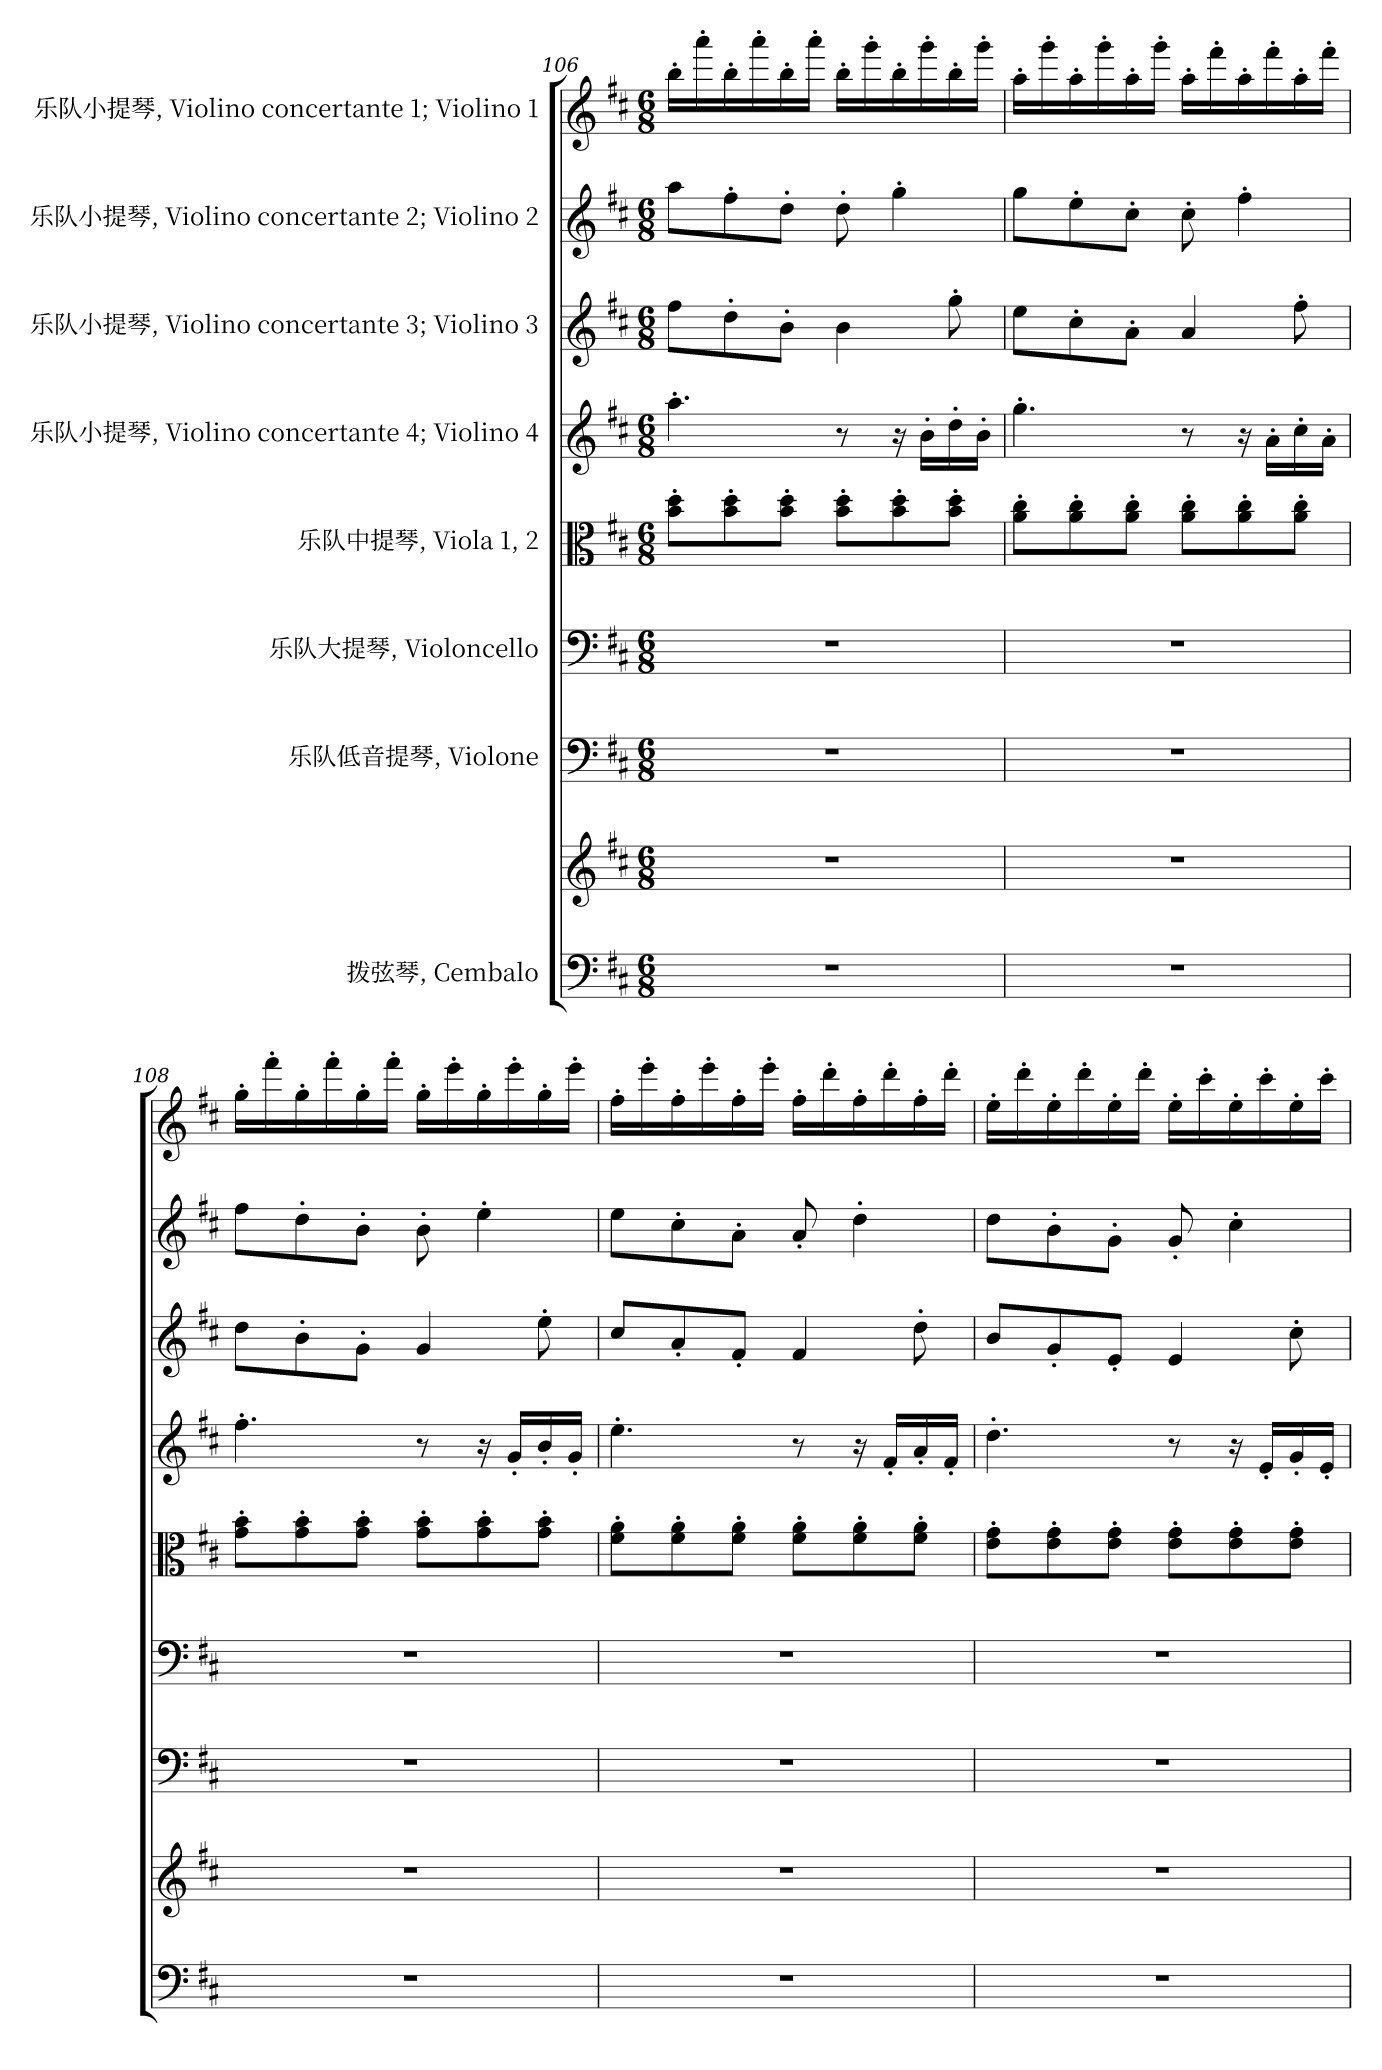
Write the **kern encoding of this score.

**kern	**kern	**kern	**kern	**kern	**kern	**kern	**kern	**kern
*part8	*part8	*part7	*part6	*part5	*part4	*part3	*part2	*part1
*staff9	*staff8	*staff7	*staff6	*staff5	*staff4	*staff3	*staff2	*staff1
*I"拨弦琴, Cembalo	*	*I"乐队低音提琴, Violone	*I"乐队大提琴, Violoncello	*I"乐队中提琴, Viola 1, 2	*I"乐队小提琴, Violino concertante 4; Violino 4	*I"乐队小提琴, Violino concertante 3; Violino 3	*I"乐队小提琴, Violino concertante 2; Violino 2	*I"乐队小提琴, Violino concertante 1; Violino 1
*clefF4	*clefG2	*clefF4	*clefF4	*clefC3	*clefG2	*clefG2	*clefG2	*clefG2
*	*	*ITrd7c12	*	*	*	*	*	*
*k[f#c#]	*k[f#c#]	*k[f#c#]	*k[f#c#]	*k[f#c#]	*k[f#c#]	*k[f#c#]	*k[f#c#]	*k[f#c#]
*M6/8	*M6/8	*M6/8	*M6/8	*M6/8	*M6/8	*M6/8	*M6/8	*M6/8
=106	=106	=106	=106	=106	=106	=106	=106	=106
2.r	2.r	2.r	2.r	8b\' 8dd\'L	4.aa'\	8ff#\L	8aa\L	16bb'\LL
.	.	.	.	.	.	.	.	16aaa'\
.	.	.	.	8b\' 8dd\'	.	8dd'\	8ff#'\	16bb'\
.	.	.	.	.	.	.	.	16aaa'\
.	.	.	.	8b\' 8dd\'J	.	8b'\J	8dd'\J	16bb'\
.	.	.	.	.	.	.	.	16aaa'\JJ
.	.	.	.	8b\' 8dd\'L	8r	4b\	8dd'\	16bb'\LL
.	.	.	.	.	.	.	.	16ggg'\
.	.	.	.	8b\' 8dd\'	16r	.	4gg'\	16bb'\
.	.	.	.	.	16b'\LL	.	.	16ggg'\
.	.	.	.	8b\' 8dd\'J	16dd'\	8gg'\	.	16bb'\
.	.	.	.	.	16b'\JJ	.	.	16ggg'\JJ
!!LO:PB:g=z
=107	=107	=107	=107	=107	=107	=107	=107	=107
2.r	2.r	2.r	2.r	8a\' 8cc#\'L	4.gg'\	8ee\L	8gg\L	16aa'\LL
.	.	.	.	.	.	.	.	16ggg'\
.	.	.	.	8a\' 8cc#\'	.	8cc#'\	8ee'\	16aa'\
.	.	.	.	.	.	.	.	16ggg'\
.	.	.	.	8a\' 8cc#\'J	.	8a'\J	8cc#'\J	16aa'\
.	.	.	.	.	.	.	.	16ggg'\JJ
.	.	.	.	8a\' 8cc#\'L	8r	4a/	8cc#'\	16aa'\LL
.	.	.	.	.	.	.	.	16fff#'\
.	.	.	.	8a\' 8cc#\'	16r	.	4ff#'\	16aa'\
.	.	.	.	.	16a'\LL	.	.	16fff#'\
.	.	.	.	8a\' 8cc#\'J	16cc#'\	8ff#'\	.	16aa'\
.	.	.	.	.	16a'\JJ	.	.	16fff#'\JJ
=108	=108	=108	=108	=108	=108	=108	=108	=108
2.r	2.r	2.r	2.r	8g\' 8b\'L	4.ff#'\	8dd\L	8ff#\L	16gg'\LL
.	.	.	.	.	.	.	.	16fff#'\
.	.	.	.	8g\' 8b\'	.	8b'\	8dd'\	16gg'\
.	.	.	.	.	.	.	.	16fff#'\
.	.	.	.	8g\' 8b\'J	.	8g'\J	8b'\J	16gg'\
.	.	.	.	.	.	.	.	16fff#'\JJ
.	.	.	.	8g\' 8b\'L	8r	4g/	8b'\	16gg'\LL
.	.	.	.	.	.	.	.	16eee'\
.	.	.	.	8g\' 8b\'	16r	.	4ee'\	16gg'\
.	.	.	.	.	16g'/LL	.	.	16eee'\
.	.	.	.	8g\' 8b\'J	16b'/	8ee'\	.	16gg'\
.	.	.	.	.	16g'/JJ	.	.	16eee'\JJ
=109	=109	=109	=109	=109	=109	=109	=109	=109
2.r	2.r	2.r	2.r	8f#\' 8a\'L	4.ee'\	8cc#/L	8ee\L	16ff#'\LL
.	.	.	.	.	.	.	.	16eee'\
.	.	.	.	8f#\' 8a\'	.	8a'/	8cc#'\	16ff#'\
.	.	.	.	.	.	.	.	16eee'\
.	.	.	.	8f#\' 8a\'J	.	8f#'/J	8a'\J	16ff#'\
.	.	.	.	.	.	.	.	16eee'\JJ
.	.	.	.	8f#\' 8a\'L	8r	4f#/	8a'/	16ff#'\LL
.	.	.	.	.	.	.	.	16ddd'\
.	.	.	.	8f#\' 8a\'	16r	.	4dd'\	16ff#'\
.	.	.	.	.	16f#'/LL	.	.	16ddd'\
.	.	.	.	8f#\' 8a\'J	16a'/	8dd'\	.	16ff#'\
.	.	.	.	.	16f#'/JJ	.	.	16ddd'\JJ
!!LO:PB:g=z
=110	=110	=110	=110	=110	=110	=110	=110	=110
2.r	2.r	2.r	2.r	8e\' 8g\'L	4.dd'\	8b/L	8dd\L	16ee'\LL
.	.	.	.	.	.	.	.	16ddd'\
.	.	.	.	8e\' 8g\'	.	8g'/	8b'\	16ee'\
.	.	.	.	.	.	.	.	16ddd'\
.	.	.	.	8e\' 8g\'J	.	8e'/J	8g'\J	16ee'\
.	.	.	.	.	.	.	.	16ddd'\JJ
.	.	.	.	8e\' 8g\'L	8r	4e/	8g'/	16ee'\LL
.	.	.	.	.	.	.	.	16ccc#'\
.	.	.	.	8e\' 8g\'	16r	.	4cc#'\	16ee'\
.	.	.	.	.	16e'/LL	.	.	16ccc#'\
.	.	.	.	8e\' 8g\'J	16g'/	8cc#'\	.	16ee'\
.	.	.	.	.	16e'/JJ	.	.	16ccc#'\JJ
=	=	=	=	=	=	=	=	=
*-	*-	*-	*-	*-	*-	*-	*-	*-
